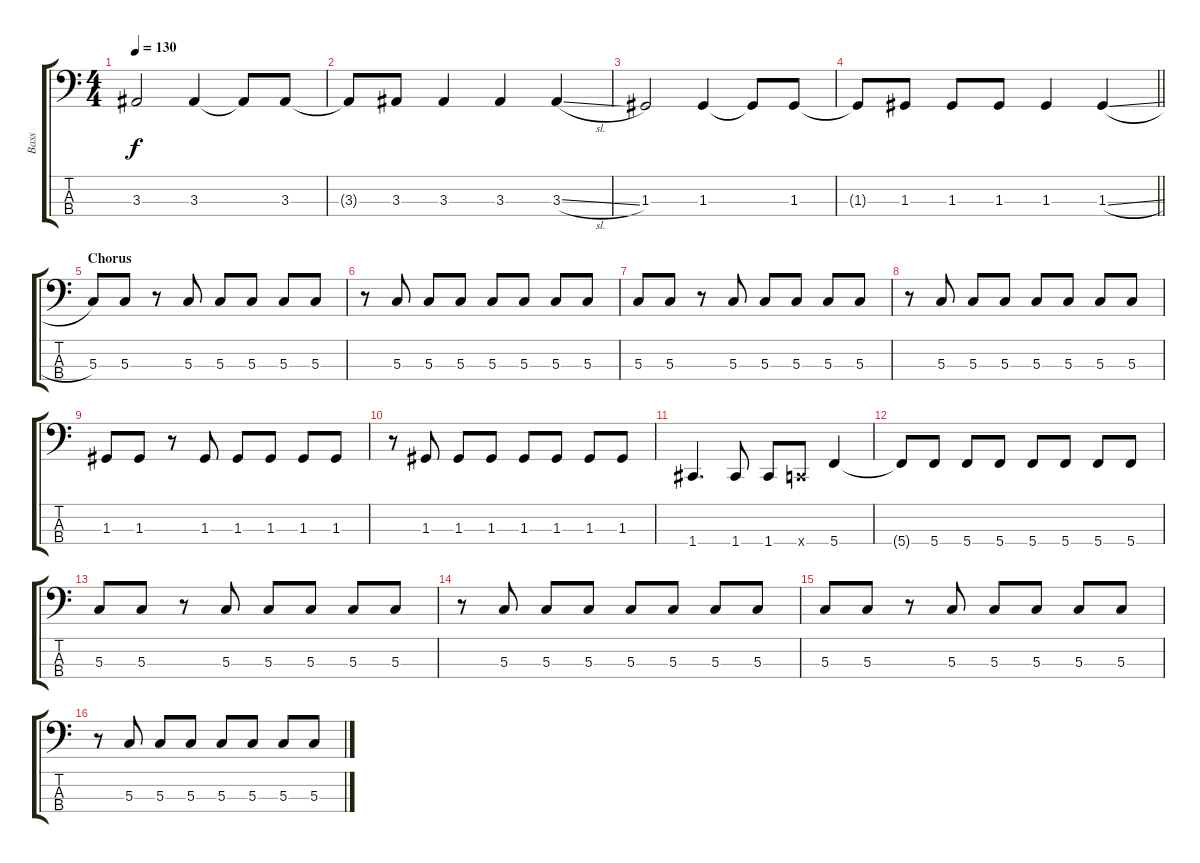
\track ("Bass" "Bass") {instrument electricbassfinger}
\staff {score tabs}
\tuning (F2 C2 G1 C1) {hide}
\ts (4 4)
\tempo 130
\clef f4
\ks c
3.3.2{dy f} 3.3.4 3.3{t}.8 3.3.8 |
3.3{t}.8 3.3.8 3.3.4 3.3.4 3.3{sl}.4 |
1.3.2 1.3.4 1.3{t}.8 1.3.8 |
\barLineRight lightlight
1.3{t}.8 1.3.8 1.3.8 1.3.8 1.3.4 1.3{sl}.4 |
\section ("" "Chorus")
5.3.8 5.3.8 r.8 5.3.8 5.3.8 5.3.8 5.3.8 5.3.8 |
r.8 5.3.8 5.3.8 5.3.8 5.3.8 5.3.8 5.3.8 5.3.8 |
5.3.8 5.3.8 r.8 5.3.8 5.3.8 5.3.8 5.3.8 5.3.8 |
r.8 5.3.8 5.3.8 5.3.8 5.3.8 5.3.8 5.3.8 5.3.8 |
1.3.8 1.3.8 r.8 1.3.8 1.3.8 1.3.8 1.3.8 1.3.8 |
r.8 1.3.8 1.3.8 1.3.8 1.3.8 1.3.8 1.3.8 1.3.8 |
1.4.4{d} 1.4.8 1.4.8 0.4{x}.8 5.4.4 |
5.4{t}.8 5.4.8 5.4.8 5.4.8 5.4.8 5.4.8 5.4.8 5.4.8 |
5.3.8 5.3.8 r.8 5.3.8 5.3.8 5.3.8 5.3.8 5.3.8 |
r.8 5.3.8 5.3.8 5.3.8 5.3.8 5.3.8 5.3.8 5.3.8 |
5.3.8 5.3.8 r.8 5.3.8 5.3.8 5.3.8 5.3.8 5.3.8 |
r.8 5.3.8 5.3.8 5.3.8 5.3.8 5.3.8 5.3.8 5.3.8
